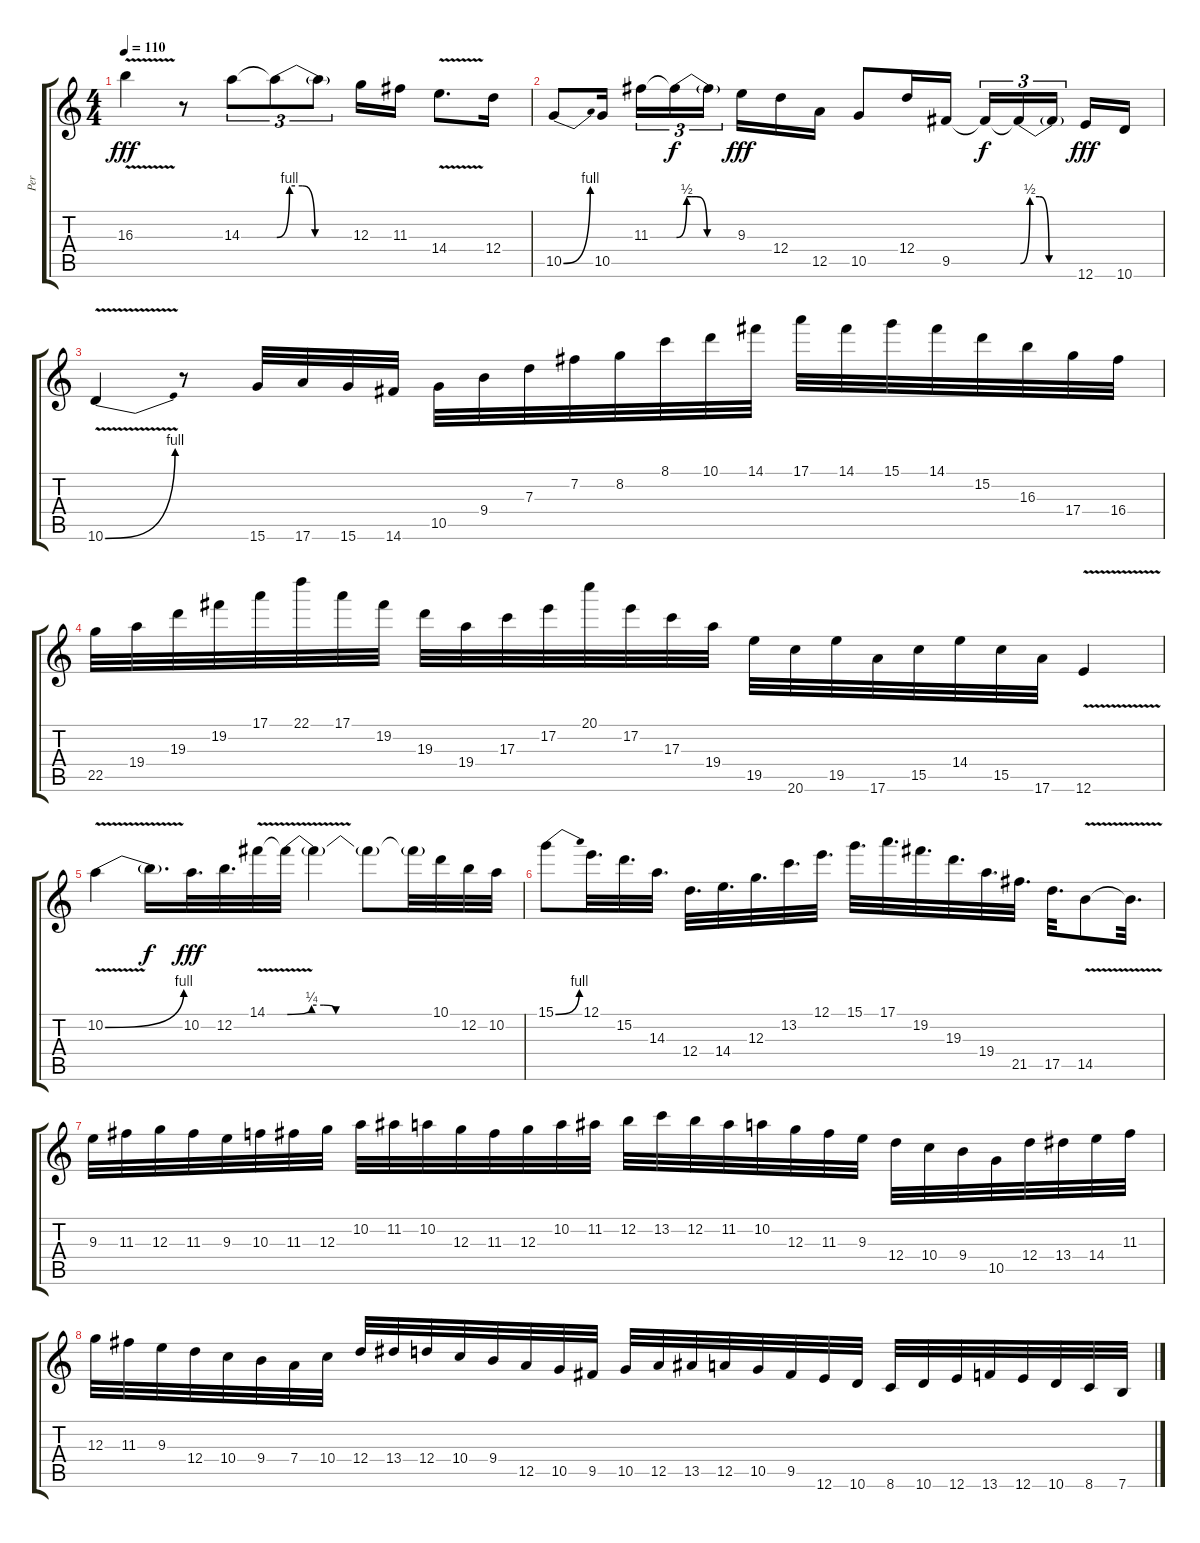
\track ("Per" "Per") {instrument overdrivenguitar}
\staff {score tabs}
\tuning (E4 B3 G3 D3 A2 E2) {hide}
\ts (4 4)
\tempo 110
\clef g2
\ks c
16.3{v}.4{dy fff} r.8 14.3.8{tu (3 2)} 14.3{be (custom 0 0 10 4 20 4 30 0 60 0) t}.8{tu (3 2)} 14.3{t}.8{tu (3 2)} 12.3.16 11.3.16 14.4{v}.8{d} 12.4.16 |
10.5{be (bend 0 0 60 4)}.8 10.5.16{beam splitsecondary} 11.3.16{tu (3 2)} 11.3{be (custom 0 0 10 2 15 2 20 2 30 0 60 0) t}.16{tu (3 2) dy f} 11.3{t}.16{tu (3 2) beam splitsecondary} 9.3.16{dy fff} 12.4.16 12.5.16 10.5.8 12.4.16 9.5.16 9.5{t}.16{tu (3 2) dy f} 9.5{be (custom 0 0 10 2 20 2 30 0 60 0) t}.16{tu (3 2)} 9.5{t}.16{tu (3 2) beam splitsecondary} 12.6.16{dy fff} 10.6.16 |
10.6{be (bend 0 0 60 4) v}.4 r.8 15.6.32 17.6.32 15.6.32 14.6.32 10.5.32 9.4.32 7.3.32 7.2.32 8.2.32 8.1.32 10.1.32 14.1.32 17.1.32 14.1.32 15.1.32 14.1.32 15.2.32 16.3.32 17.4.32 16.4.32 |
22.5.32 19.4.32 19.3.32 19.2.32 17.1.32 22.1.32 17.1.32 19.2.32 19.3.32 19.4.32 17.3.32 17.2.32 20.1.32 17.2.32 17.3.32 19.4.32 19.5.32 20.6.32 19.5.32 17.6.32 15.5.32 14.4.32 15.5.32 17.6.32 12.6{v}.4 |
10.2{be (bend 0 0 60 4) v}.4 10.2{t}.16{d dy f} 10.2.32{d dy fff} 12.2.32{d} 14.1{v}.32 14.1{be (custom 0 0 10 1 15 1 20 0 30 0 60 0) v t}.32 14.1{t}.4 14.1{t}.8 14.1{t}.32 10.1.32 12.2.32 10.2.32 |
15.1{be (bend 0 0 60 4)}.8 12.1.32{d} 15.2.32{d} 14.3.32{d} 12.4.32{d} 14.4.32{d} 12.3.32{d} 13.2.32{d} 12.1.32{d} 15.1.32{d} 17.1.32{d} 19.2.32{d} 19.3.32{d} 19.4.32{d} 21.5.32{d} 17.5.32{d} 14.5{v}.8 14.5{t}.32{d} |
9.3.32 11.3.32 12.3.32 11.3.32 9.3.32 10.3.32 11.3.32 12.3.32 10.2.32 11.2.32 10.2.32 12.3.32 11.3.32 12.3.32 10.2.32 11.2.32 12.2.32 13.2.32 12.2.32 11.2.32 10.2.32 12.3.32 11.3.32 9.3.32 12.4.32 10.4.32 9.4.32 10.5.32 12.4.32 13.4.32 14.4.32 11.3.32 |
12.3.32 11.3.32 9.3.32 12.4.32 10.4.32 9.4.32 7.4.32 10.4.32 12.4.32 13.4.32 12.4.32 10.4.32 9.4.32 12.5.32 10.5.32 9.5.32 10.5.32 12.5.32 13.5.32 12.5.32 10.5.32 9.5.32 12.6.32 10.6.32 8.6.32 10.6.32 12.6.32 13.6.32 12.6.32 10.6.32 8.6.32 7.6.32
